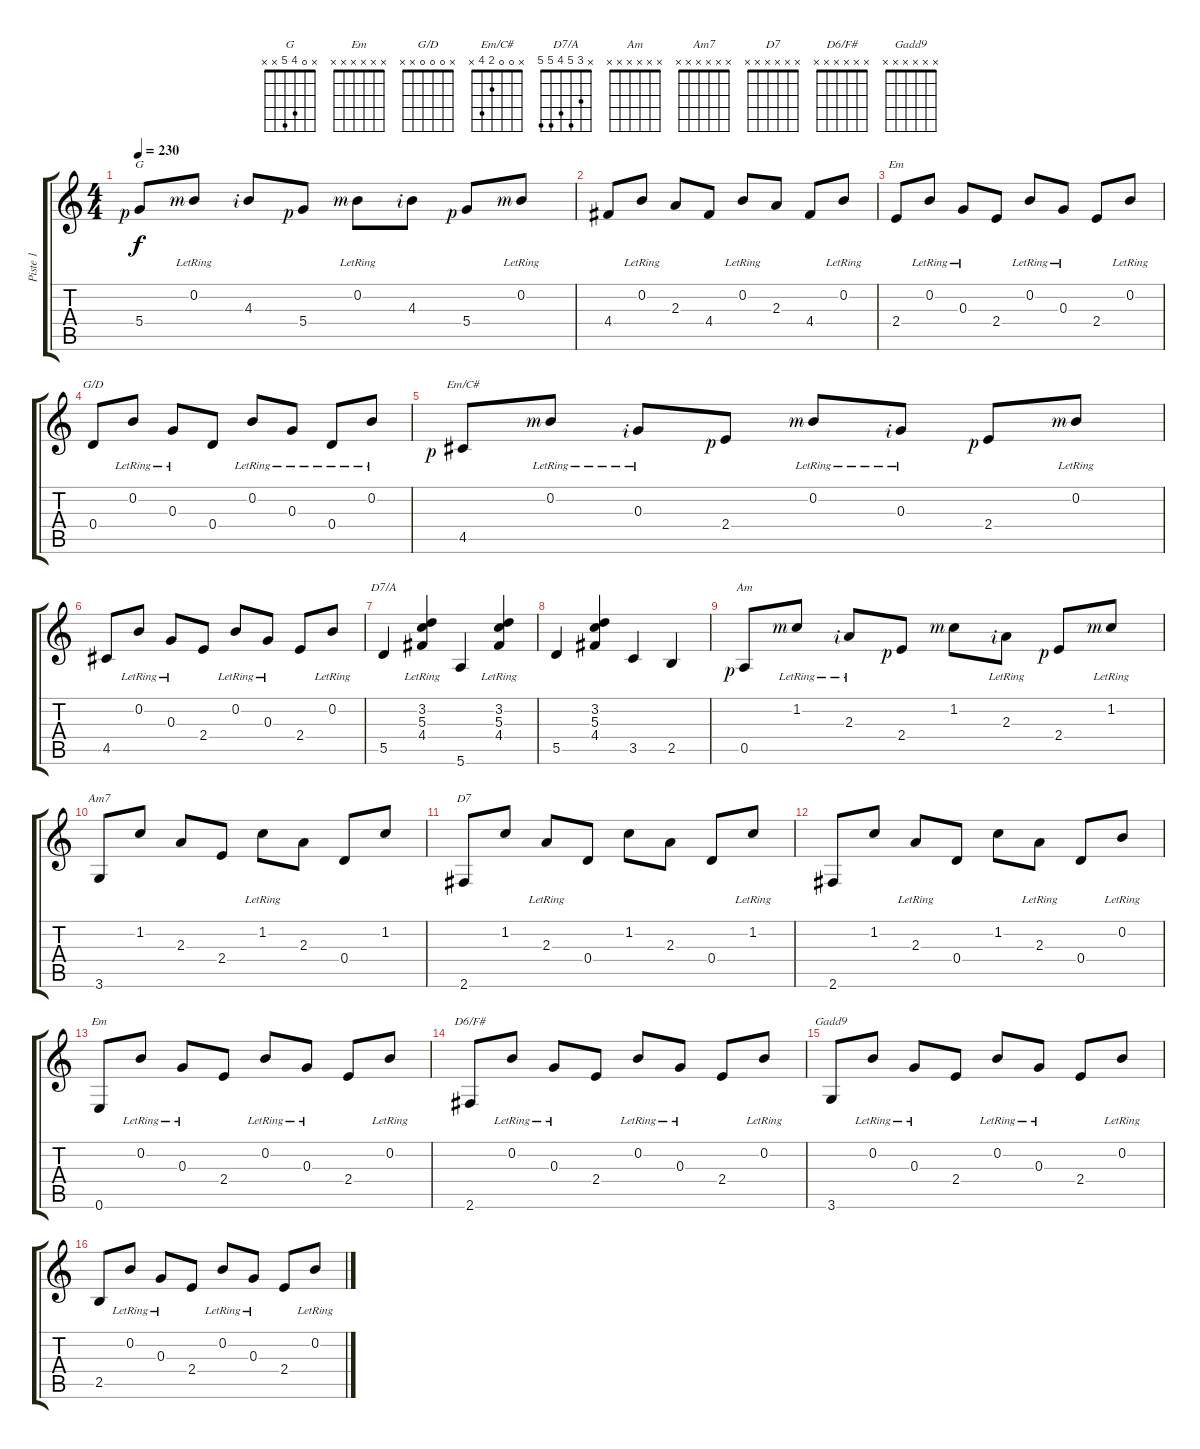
\track ("Piste 1" "Piste 1") {instrument acousticguitarnylon}
\staff {score tabs}
\tuning (E4 B3 G3 D3 A2 E2) {hide}
\chord ("G" x 0 4 5 x x)
\chord ("Em" x 0 0 2 x x)
\chord ("G/D" x 0 0 0 x x)
\chord ("Em/C#" x 0 0 2 4 x)
\chord ("D7/A" x 3 5 4 5 5)
\chord ("Am" x x x x x x)
\chord ("Am7" x x x x x x)
\chord ("D7" x x x x x x)
\chord ("Em" x x x x x x)
\chord ("D6/F#" x x x x x x)
\chord ("Gadd9" x x x x x x)
\ts (4 4)
\tempo 230
\clef g2
\ks c
5.4{rf 1}.8{ch "G" dy f} 0.2{lr rf 3}.8 4.3{rf 2}.8 5.4{rf 1}.8 0.2{lr rf 3}.8 4.3{rf 2}.8 5.4{rf 1}.8 0.2{lr rf 3}.8 |
4.4.8 0.2{lr}.8 2.3.8 4.4.8 0.2{lr}.8 2.3.8 4.4.8 0.2{lr}.8 |
2.4.8{ch "Em"} 0.2{lr}.8 0.3{lr}.8 2.4.8 0.2{lr}.8 0.3{lr}.8 2.4.8 0.2{lr}.8 |
0.4.8{ch "G/D"} 0.2{lr}.8 0.3{lr}.8 0.4.8 0.2{lr}.8 0.3{lr}.8 0.4{lr}.8 0.2{lr}.8 |
4.5{rf 1}.8{ch "Em/C#"} 0.2{lr rf 3}.8 0.3{lr rf 2}.8 2.4{rf 1}.8 0.2{lr rf 3}.8 0.3{lr rf 2}.8 2.4{rf 1}.8 0.2{lr rf 3}.8 |
4.5.8 0.2{lr}.8 0.3{lr}.8 2.4.8 0.2{lr}.8 0.3{lr}.8 2.4.8 0.2{lr}.8 |
5.5.4{ch "D7/A"} (3.2{lr} 5.3 4.4).4 5.6.4 (3.2{lr} 5.3 4.4).4 |
5.5.4 (3.2 5.3 4.4).4 3.5.4 2.5.4 |
0.5{rf 1}.8{ch "Am"} 1.2{lr rf 3}.8 2.3{lr rf 2}.8 2.4{rf 1}.8 1.2{rf 3}.8 2.3{lr rf 2}.8 2.4{rf 1}.8 1.2{lr rf 3}.8 |
3.6.8{ch "Am7"} 1.2.8 2.3.8 2.4.8 1.2{lr}.8 2.3.8 0.4.8 1.2.8 |
2.6.8{ch "D7"} 1.2.8 2.3{lr}.8 0.4.8 1.2.8 2.3.8 0.4.8 1.2{lr}.8 |
2.6.8 1.2.8 2.3{lr}.8 0.4.8 1.2.8 2.3{lr}.8 0.4.8 0.2{lr}.8 |
0.6.8{ch "Em"} 0.2{lr}.8 0.3{lr}.8 2.4.8 0.2{lr}.8 0.3{lr}.8 2.4.8 0.2{lr}.8 |
2.6.8{ch "D6/F#"} 0.2{lr}.8 0.3{lr}.8 2.4.8 0.2{lr}.8 0.3{lr}.8 2.4.8 0.2{lr}.8 |
3.6.8{ch "Gadd9"} 0.2{lr}.8 0.3{lr}.8 2.4.8 0.2{lr}.8 0.3{lr}.8 2.4.8 0.2{lr}.8 |
2.5.8 0.2{lr}.8 0.3{lr}.8 2.4.8 0.2{lr}.8 0.3{lr}.8 2.4.8 0.2{lr}.8
